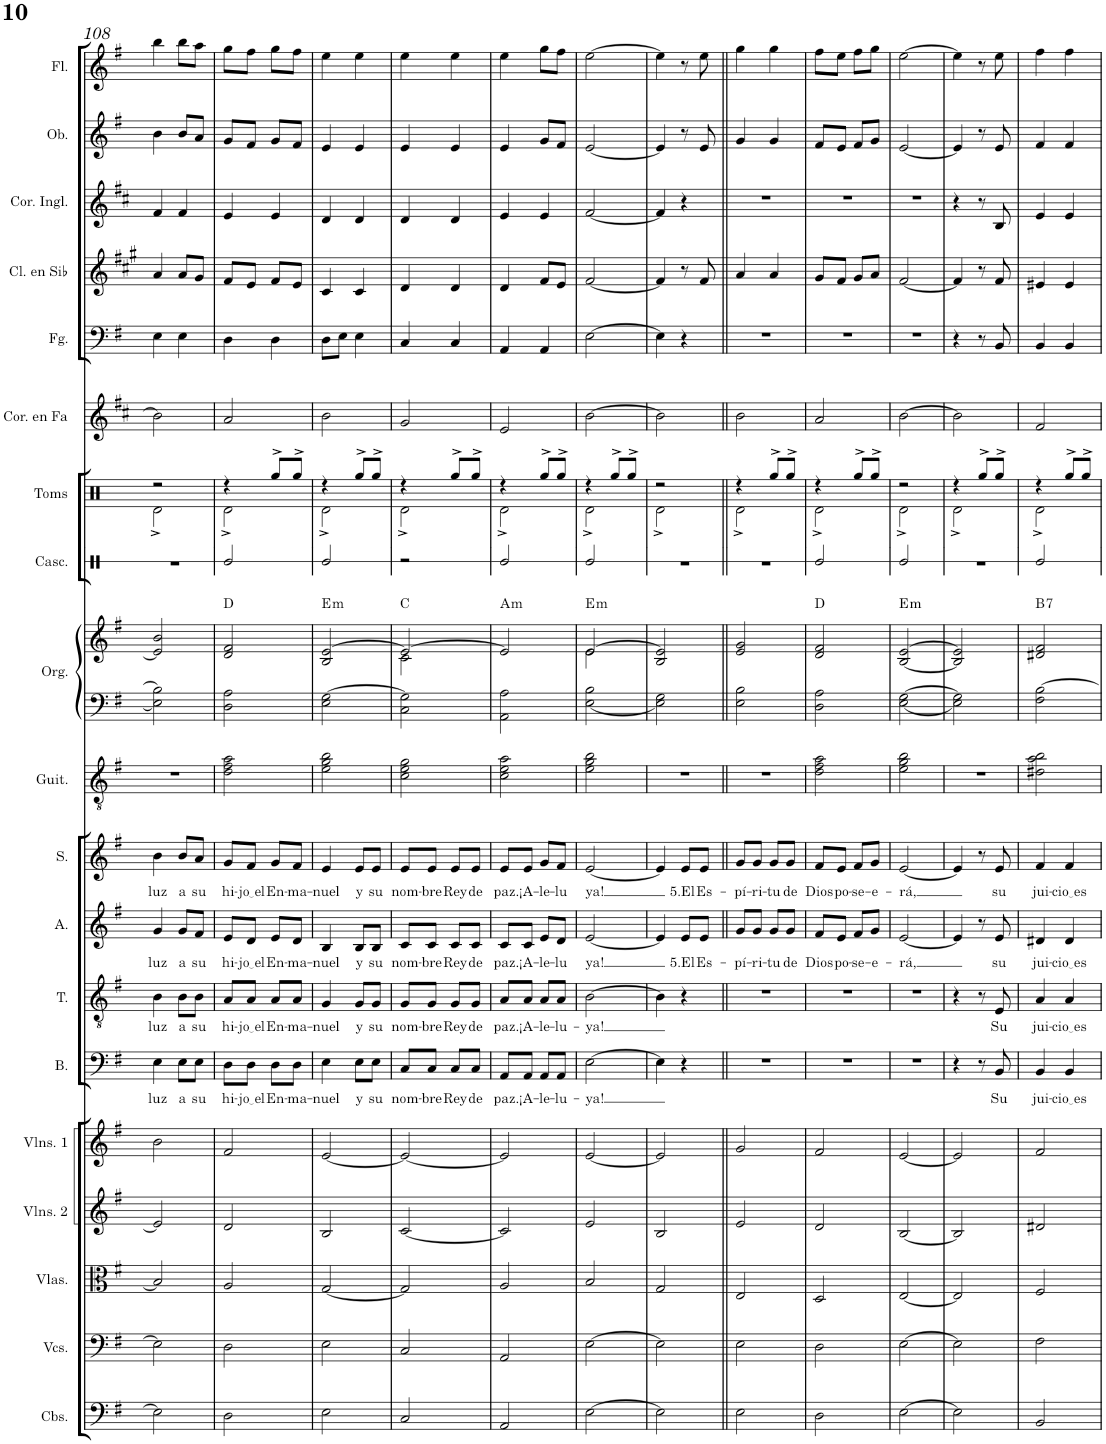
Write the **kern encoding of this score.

**kern	**kern	**kern	**kern	**kern	**kern	**text	**kern	**text	**kern	**text	**kern	**text	**kern	**kern	**kern	**harte	**kern	**kern	**kern	**kern	**kern	**kern	**kern	**kern
*part19	*part18	*part17	*part16	*part15	*part14	*part14	*part13	*part13	*part12	*part12	*part11	*part11	*part10	*part9	*part9	*part9	*part8	*part7	*part6	*part5	*part4	*part3	*part2	*part1
*staff20	*staff19	*staff18	*staff17	*staff16	*staff15	*staff15	*staff14	*staff14	*staff13	*staff13	*staff12	*staff12	*staff11	*staff10	*staff9	*	*staff8	*staff7	*staff6	*staff5	*staff4	*staff3	*staff2	*staff1
*I"Contrabajos	*I"Violonchelos	*I"Violas	*I"Violines 2	*I"Violines 1	*I"Bajo	*	*I"Tenor	*	*I"Alto	*	*I"Soprano	*	*I"Guitarra acústica	*I"Órgano	*	*	*I"Cascabeles	*I"Toms	*I"Trompa en Fa	*I"Fagot	*I"Clarinete en Sib	*I"Corno inglés	*I"Oboe	*I"Flauta
*I'Cbs.	*I'Vcs.	*I'Vlas.	*I'Vlns. 2	*I'Vlns. 1	*I'B.	*	*I'T.	*	*I'A.	*	*I'S.	*	*I'Guit.	*	*	*	*I'Casc.	*I'Toms	*	*I'Fg.	*I'Cl. en Sib	*I'Cor. Ingl.	*I'Ob.	*I'Fl.
!!LO:PB:g=z
*clefF4	*clefF4	*clefC3	*clefG2	*clefG2	*clefF4	*	*clefGv2	*	*clefG2	*	*clefG2	*	*clefGv2	*clefF4	*clefG2	*	*clefX	*clefX	*clefG2	*clefF4	*clefG2	*clefG2	*clefG2	*clefG2
*Trd7c12	*	*	*	*	*	*	*	*	*	*	*	*	*	*	*	*	*	*	*Trd4c7	*	*Trd1c2	*Trd4c7	*	*
*k[f#]	*k[f#]	*k[f#]	*k[f#]	*k[f#]	*k[f#]	*	*k[f#]	*	*k[f#]	*	*k[f#]	*	*k[f#]	*k[f#]	*k[f#]	*	*k[]	*k[]	*k[f#c#]	*k[f#]	*k[f#c#g#]	*k[f#c#]	*k[f#]	*k[f#]
*M2/4	*M2/4	*M2/4	*M2/4	*M2/4	*M2/4	*	*M2/4	*	*M2/4	*	*M2/4	*	*M2/4	*M2/4	*M2/4	*	*M2/4	*M2/4	*M2/4	*M2/4	*M2/4	*M2/4	*M2/4	*M2/4
=108	=108	=108	=108	=108	=108	=108	=108	=108	=108	=108	=108	=108	=108	=108	=108	=108	=108	=108	=108	=108	=108	=108	=108	=108
!	!	!	!	!	!	!LO:LY:b	!	!LO:LY:b	!	!LO:LY:b	!	!LO:LY:b	!	!	!	!	!	!	!	!	!	!	!	!
*	*	*	*	*	*	*	*	*	*	*	*	*	*	*	*	*	*	*^	*	*	*	*	*	*
2E\]	2E\]	2B/]	2e/]	2b\	4E\	luz	4B\	luz	4g/	luz	4b\	luz	2r	2E\] 2B\]	2e/] 2b/	.	2r	2r	2Rd^\	2b\]	4E\	4a/	4f#/	4b\	4bb\
!	!	!	!	!	!	!LO:LY:b	!	!LO:LY:b	!	!LO:LY:b	!	!LO:LY:b	!	!	!	!	!	!	!	!	!	!	!	!	!
.	.	.	.	.	8E\L	a	8B\L	a	8g/L	a	8b/L	a	.	.	.	.	.	.	.	.	4E\	8a/L	4f#/	8b/L	8bb\L
!	!	!	!	!	!	!LO:LY:b	!	!LO:LY:b	!	!LO:LY:b	!	!LO:LY:b	!	!	!	!	!	!	!	!	!	!	!	!	!
.	.	.	.	.	8E\J	su	8B\J	su	8f#/J	su	8a/J	su	.	.	.	.	.	.	.	.	.	8g#/J	.	8a/J	8aa\J
=109	=109	=109	=109	=109	=109	=109	=109	=109	=109	=109	=109	=109	=109	=109	=109	=109	=109	=109	=109	=109	=109	=109	=109	=109	=109
!	!	!	!	!	!	!LO:LY:b	!	!LO:LY:b	!	!LO:LY:b	!	!LO:LY:b	!	!	!	!	!	!	!	!	!	!	!	!	!
2D\	2D\	2A/	2d/	2f#/	8D\L	hi-	8A/L	hi-	8e/L	hi-	8g/L	hi-	2d\ 2f#\ 2a\	2D\ 2A\	2d/ 2f#/	D:maj	2Re/	4r	2Rd^\	2a/	4D\	8f#/L	4e/	8g/L	8gg\L
!	!	!	!	!	!	!LO:LY:b	!	!LO:LY:b	!	!LO:LY:b	!	!LO:LY:b	!	!	!	!	!	!	!	!	!	!	!	!	!
.	.	.	.	.	8D\J	jo el	8A/J	jo el	8d/J	jo el	8f#/J	jo el	.	.	.	.	.	.	.	.	.	8e/J	.	8f#/J	8ff#\J
!	!	!	!	!	!	!LO:LY:b	!	!LO:LY:b	!	!LO:LY:b	!	!LO:LY:b	!	!	!	!	!	!	!	!	!	!	!	!	!
.	.	.	.	.	8D\L	En-	8A/L	En-	8e/L	En-	8g/L	En-	.	.	.	.	.	8Rgg^/L	.	.	4D\	8f#/L	4e/	8g/L	8gg\L
!	!	!	!	!	!	!LO:LY:b	!	!LO:LY:b	!	!LO:LY:b	!	!LO:LY:b	!	!	!	!	!	!	!	!	!	!	!	!	!
.	.	.	.	.	8D\J	-ma-	8A/J	-ma-	8d/J	-ma-	8f#/J	-ma-	.	.	.	.	.	8Rgg^/J	.	.	.	8e/J	.	8f#/J	8ff#\J
=110	=110	=110	=110	=110	=110	=110	=110	=110	=110	=110	=110	=110	=110	=110	=110	=110	=110	=110	=110	=110	=110	=110	=110	=110	=110
!	!	!	!	!	!	!LO:LY:b	!	!LO:LY:b	!	!LO:LY:b	!	!LO:LY:b	!	!	!	!LO:H:kt=m	!	!	!	!	!	!	!	!	!
2E\	2E\	[2G/	2B/	[2e/	4E\	-nuel	4G/	-nuel	4B/	-nuel	4e/	-nuel	2e\ 2g\ 2b\	2E\ [2G\	2B/ [2e/	E:min	2Re/	4r	2Rd^\	2b\	8D\L	4c#/	4d/	4e/	4ee\
.	.	.	.	.	.	.	.	.	.	.	.	.	.	.	.	.	.	.	.	.	8E\J	.	.	.	.
!	!	!	!	!	!	!LO:LY:b	!	!LO:LY:b	!	!LO:LY:b	!	!LO:LY:b	!	!	!	!	!	!	!	!	!	!	!	!	!
.	.	.	.	.	8E\L	y	8G/L	y	8B/L	y	8e/L	y	.	.	.	.	.	8Rgg^/L	.	.	4E\	4c#/	4d/	4e/	4ee\
!	!	!	!	!	!	!LO:LY:b	!	!LO:LY:b	!	!LO:LY:b	!	!LO:LY:b	!	!	!	!	!	!	!	!	!	!	!	!	!
.	.	.	.	.	8E\J	su	8G/J	su	8B/J	su	8e/J	su	.	.	.	.	.	8Rgg^/J	.	.	.	.	.	.	.
=111	=111	=111	=111	=111	=111	=111	=111	=111	=111	=111	=111	=111	=111	=111	=111	=111	=111	=111	=111	=111	=111	=111	=111	=111	=111
!	!	!	!	!	!	!LO:LY:b	!	!LO:LY:b	!	!LO:LY:b	!	!LO:LY:b	!	!	!	!	!	!	!	!	!	!	!	!	!
*	*	*	*	*	*	*	*	*	*	*	*	*	*	*	*^	*	*	*	*	*	*	*	*	*	*
2C/	2C/	2G/]	[2c/	2e/_	8C/L	nom-	8G/L	nom-	8c/L	nom-	8e/L	nom-	2c\ 2e\ 2g\	2C\ 2G\]	2e/_	2c\	C:maj	2r	4r	2Rd^\	2g/	4C/	4d/	4d/	4e/	4ee\
!	!	!	!	!	!	!LO:LY:b	!	!LO:LY:b	!	!LO:LY:b	!	!LO:LY:b	!	!	!	!	!	!	!	!	!	!	!	!	!	!
.	.	.	.	.	8C/J	-bre	8G/J	-bre	8c/J	-bre	8e/J	-bre	.	.	.	.	.	.	.	.	.	.	.	.	.	.
!	!	!	!	!	!	!LO:LY:b	!	!LO:LY:b	!	!LO:LY:b	!	!LO:LY:b	!	!	!	!	!	!	!	!	!	!	!	!	!	!
.	.	.	.	.	8C/L	Rey	8G/L	Rey	8c/L	Rey	8e/L	Rey	.	.	.	.	.	.	8Rgg^/L	.	.	4C/	4d/	4d/	4e/	4ee\
!	!	!	!	!	!	!LO:LY:b	!	!LO:LY:b	!	!LO:LY:b	!	!LO:LY:b	!	!	!	!	!	!	!	!	!	!	!	!	!	!
.	.	.	.	.	8C/J	de	8G/J	de	8c/J	de	8e/J	de	.	.	.	.	.	.	8Rgg^/J	.	.	.	.	.	.	.
*	*	*	*	*	*	*	*	*	*	*	*	*	*	*	*v	*v	*	*	*	*	*	*	*	*	*	*
=112	=112	=112	=112	=112	=112	=112	=112	=112	=112	=112	=112	=112	=112	=112	=112	=112	=112	=112	=112	=112	=112	=112	=112	=112	=112
!	!	!	!	!	!	!LO:LY:b	!	!LO:LY:b	!	!LO:LY:b	!	!LO:LY:b	!	!	!	!LO:H:kt=m	!	!	!	!	!	!	!	!	!
2AA/	2AA/	2A/	2c/]	2e/]	8AA/L	paz.	8A/L	paz.	8c/L	paz.	8e/L	paz.	2c\ 2e\ 2a\	2AA\ 2A\	2e/]	A:min	2Re/	4r	2Rd^\	2e/	4AA/	4d/	4e/	4e/	4ee\
!	!	!	!	!	!	!LO:LY:b	!	!LO:LY:b	!	!LO:LY:b	!	!LO:LY:b	!	!	!	!	!	!	!	!	!	!	!	!	!
.	.	.	.	.	8AA/J	¡A-	8A/J	¡A-	8c/J	¡A-	8e/J	¡A-	.	.	.	.	.	.	.	.	.	.	.	.	.
!	!	!	!	!	!	!LO:LY:b	!	!LO:LY:b	!	!LO:LY:b	!	!LO:LY:b	!	!	!	!	!	!	!	!	!	!	!	!	!
.	.	.	.	.	8AA/L	-le-	8A/L	-le-	8e/L	-le-	8g/L	-le-	.	.	.	.	.	8Rgg^/L	.	.	4AA/	8f#/L	4e/	8g/L	8gg\L
!	!	!	!	!	!	!LO:LY:b	!	!LO:LY:b	!	!LO:LY:b	!	!LO:LY:b	!	!	!	!	!	!	!	!	!	!	!	!	!
.	.	.	.	.	8AA/J	-lu-	8A/J	-lu-	8d/J	-lu	8f#/J	-lu	.	.	.	.	.	8Rgg^/J	.	.	.	8e/J	.	8f#/J	8ff#\J
=113	=113	=113	=113	=113	=113	=113	=113	=113	=113	=113	=113	=113	=113	=113	=113	=113	=113	=113	=113	=113	=113	=113	=113	=113	=113
!	!	!	!	!	!	!LO:LY:b	!	!LO:LY:b	!	!LO:LY:b	!	!LO:LY:b	!	!	!	!LO:H:kt=m	!	!	!	!	!	!	!	!	!
*	*	*	*	*	*	*	*	*	*	*	*	*	*	*	*^	*	*	*	*	*	*	*	*	*	*
[2E\	[2E\	2B/	2e/	[2e/	[2E\	-ya!	[2B\	-ya!	[2e/	-ya!	[2e/	-ya!	2e\ 2g\ 2b\	[2E\ 2B\	[2e/	2e\	E:min	2Re/	4r	2Rd^\	[2b\	[2E\	[2f#/	[2f#/	[2e/	[2ee\
.	.	.	.	.	.	.	.	.	.	.	.	.	.	.	.	.	.	.	8Rgg^/L	.	.	.	.	.	.	.
.	.	.	.	.	.	.	.	.	.	.	.	.	.	.	.	.	.	.	8Rgg^/J	.	.	.	.	.	.	.
*	*	*	*	*	*	*	*	*	*	*	*	*	*	*	*v	*v	*	*	*	*	*	*	*	*	*	*
=114	=114	=114	=114	=114	=114	=114	=114	=114	=114	=114	=114	=114	=114	=114	=114	=114	=114	=114	=114	=114	=114	=114	=114	=114	=114
2E\]	2E\]	2G/	2B/	2e/]	4E\]	.	4B\]	.	4e/]	.	4e/]	.	2r	2E\] 2G\	2B/ 2e/]	.	2r	2r	2Rd^\	2b\]	4E\]	4f#/]	4f#/]	4e/]	4ee\]
!	!	!	!	!	!	!	!	!	!	!LO:LY:b	!	!LO:LY:b	!	!	!	!	!	!	!	!	!	!	!	!	!
.	.	.	.	.	4r	.	4r	.	8e/L	5.El	8e/L	5.El	.	.	.	.	.	.	.	.	4r	8r	4r	8r	8r
!	!	!	!	!	!	!	!	!	!	!LO:LY:b	!	!LO:LY:b	!	!	!	!	!	!	!	!	!	!	!	!	!
.	.	.	.	.	.	.	.	.	8e/J	Es-	8e/J	Es-	.	.	.	.	.	.	.	.	.	8f#/	.	8e/	8ee\
=115||	=115||	=115||	=115||	=115||	=115||	=115||	=115||	=115||	=115||	=115||	=115||	=115||	=115||	=115||	=115||	=115||	=115||	=115||	=115||	=115||	=115||	=115||	=115||	=115||	=115||
!	!	!	!	!	!	!	!	!	!	!LO:LY:b	!	!LO:LY:b	!	!	!	!	!	!	!	!	!	!	!	!	!
2E\	2E\	2E/	2e/	2g/	2r	.	2r	.	8g/L	-pí-	8g/L	-pí-	2r	2E\ 2B\	2e/ 2g/	.	2r	4r	2Rd^\	2b\	2r	4a/	2r	4g/	4gg\
!	!	!	!	!	!	!	!	!	!	!LO:LY:b	!	!LO:LY:b	!	!	!	!	!	!	!	!	!	!	!	!	!
.	.	.	.	.	.	.	.	.	8g/J	-ri-	8g/J	-ri-	.	.	.	.	.	.	.	.	.	.	.	.	.
!	!	!	!	!	!	!	!	!	!	!LO:LY:b	!	!LO:LY:b	!	!	!	!	!	!	!	!	!	!	!	!	!
.	.	.	.	.	.	.	.	.	8g/L	-tu	8g/L	-tu	.	.	.	.	.	8Rgg^/L	.	.	.	4a/	.	4g/	4gg\
!	!	!	!	!	!	!	!	!	!	!LO:LY:b	!	!LO:LY:b	!	!	!	!	!	!	!	!	!	!	!	!	!
.	.	.	.	.	.	.	.	.	8g/J	de	8g/J	de	.	.	.	.	.	8Rgg^/J	.	.	.	.	.	.	.
=116	=116	=116	=116	=116	=116	=116	=116	=116	=116	=116	=116	=116	=116	=116	=116	=116	=116	=116	=116	=116	=116	=116	=116	=116	=116
!	!	!	!	!	!	!	!	!	!	!LO:LY:b	!	!LO:LY:b	!	!	!	!	!	!	!	!	!	!	!	!	!
2D\	2D\	2D/	2d/	2f#/	2r	.	2r	.	8f#/L	Dios	8f#/L	Dios	2d\ 2f#\ 2a\	2D\ 2A\	2d/ 2f#/	D:maj	2Re/	4r	2Rd^\	2a/	2r	8g#/L	2r	8f#/L	8ff#\L
!	!	!	!	!	!	!	!	!	!	!LO:LY:b	!	!LO:LY:b	!	!	!	!	!	!	!	!	!	!	!	!	!
.	.	.	.	.	.	.	.	.	8e/J	po-	8e/J	po-	.	.	.	.	.	.	.	.	.	8f#/J	.	8e/J	8ee\J
!	!	!	!	!	!	!	!	!	!	!LO:LY:b	!	!LO:LY:b	!	!	!	!	!	!	!	!	!	!	!	!	!
.	.	.	.	.	.	.	.	.	8f#/L	-se-	8f#/L	-se-	.	.	.	.	.	8Rgg^/L	.	.	.	8g#/L	.	8f#/L	8ff#\L
!	!	!	!	!	!	!	!	!	!	!LO:LY:b	!	!LO:LY:b	!	!	!	!	!	!	!	!	!	!	!	!	!
.	.	.	.	.	.	.	.	.	8g/J	-e-	8g/J	-e-	.	.	.	.	.	8Rgg^/J	.	.	.	8a/J	.	8g/J	8gg\J
=117	=117	=117	=117	=117	=117	=117	=117	=117	=117	=117	=117	=117	=117	=117	=117	=117	=117	=117	=117	=117	=117	=117	=117	=117	=117
!	!	!	!	!	!	!	!	!	!	!LO:LY:b	!	!LO:LY:b	!	!	!	!LO:H:kt=m	!	!	!	!	!	!	!	!	!
[2E\	[2E\	[2E/	[2B/	[2e/	2r	.	2r	.	[2e/	-rá,	[2e/	-rá,	2e\ 2g\ 2b\	[2E\ [2G\	[2B/ [2e/	E:min	2Re/	2r	2Rd^\	[2b\	2r	[2f#/	2r	[2e/	[2ee\
=118	=118	=118	=118	=118	=118	=118	=118	=118	=118	=118	=118	=118	=118	=118	=118	=118	=118	=118	=118	=118	=118	=118	=118	=118	=118
2E\]	2E\]	2E/]	2B/]	2e/]	4r	.	4r	.	4e/]	.	4e/]	.	2r	2E\] 2G\]	2B/] 2e/]	.	2r	4r	2Rd^\	2b\]	4r	4f#/]	4r	4e/]	4ee\]
.	.	.	.	.	8r	.	8r	.	8r	.	8r	.	.	.	.	.	.	8Rgg^/L	.	.	8r	8r	8r	8r	8r
!	!	!	!	!	!	!LO:LY:b	!	!LO:LY:b	!	!LO:LY:b	!	!LO:LY:b	!	!	!	!	!	!	!	!	!	!	!	!	!
.	.	.	.	.	8BB/	Su	8E/	Su	8e/	su	8e/	su	.	.	.	.	.	8Rgg^/J	.	.	8BB/	8f#/	8B/	8e/	8ee\
=119	=119	=119	=119	=119	=119	=119	=119	=119	=119	=119	=119	=119	=119	=119	=119	=119	=119	=119	=119	=119	=119	=119	=119	=119	=119
!	!	!	!	!	!	!LO:LY:b	!	!LO:LY:b	!	!LO:LY:b	!	!LO:LY:b	!	!	!	!LO:H:kt=7	!	!	!	!	!	!	!	!	!
2BB/	2F#\	2F#/	2d#X/	2f#/	4BB/	jui-	4A/	jui-	4d#X/	jui-	4f#/	jui-	2d#X\ 2a\ 2b\	2F#\ [2B\	2d#X/ 2f#/	B:7	2Re/	4r	2Rd^\	2f#/	4BB/	4e#X/	4e/	4f#/	4ff#\
!	!	!	!	!	!	!LO:LY:b	!	!LO:LY:b	!	!LO:LY:b	!	!LO:LY:b	!	!	!	!	!	!	!	!	!	!	!	!	!
.	.	.	.	.	4BB/	cio es	4A/	cio es	4d#/	cio es	4f#/	cio es	.	.	.	.	.	8Rgg^/L	.	.	4BB/	4e#/	4e/	4f#/	4ff#\
.	.	.	.	.	.	.	.	.	.	.	.	.	.	.	.	.	.	8Rgg^/J	.	.	.	.	.	.	.
*	*	*	*	*	*	*	*	*	*	*	*	*	*	*	*	*	*	*v	*v	*	*	*	*	*	*
=	=	=	=	=	=	=	=	=	=	=	=	=	=	=	=	=	=	=	=	=	=	=	=	=
*-	*-	*-	*-	*-	*-	*-	*-	*-	*-	*-	*-	*-	*-	*-	*-	*-	*-	*-	*-	*-	*-	*-	*-	*-
